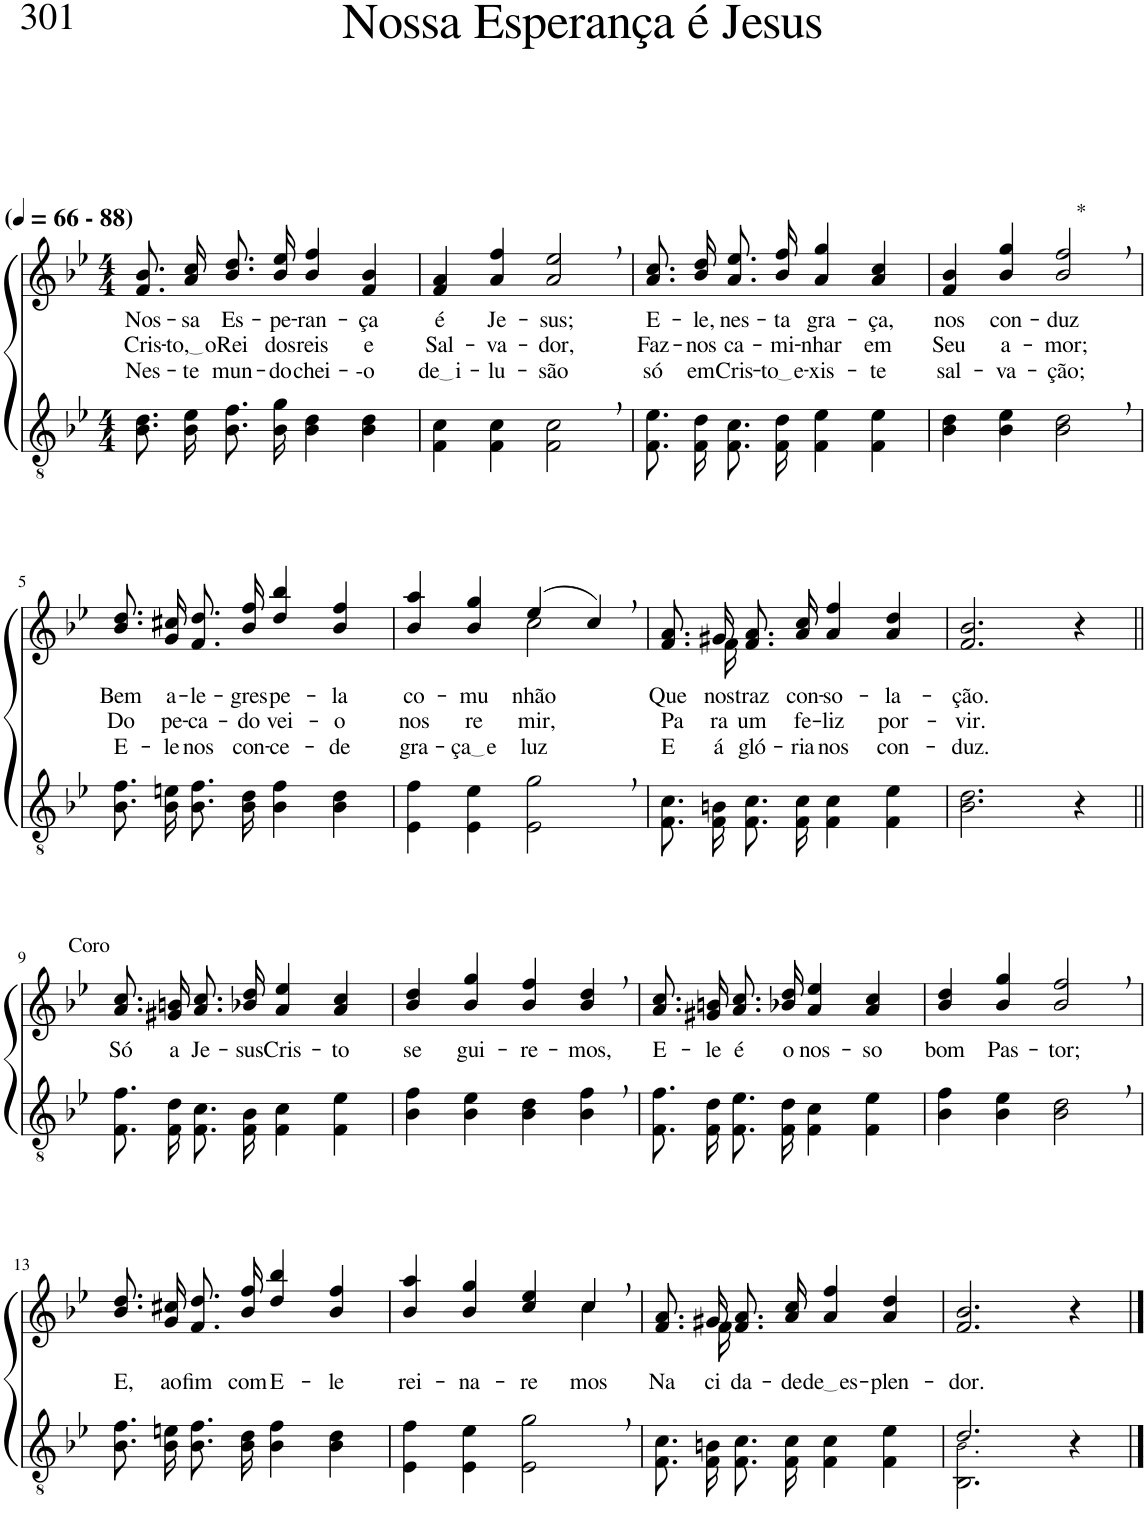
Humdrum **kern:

**kern	**kern	**text	**text	**text
*part2	*part1	*part1	*part1	*part1
*staff2	*staff1	*staff1	*staff1	*staff1
*I"Parte III e IV	*I"Parte I e II	*	*	*
*clefGv2	*clefG2	*	*	*
*Trd4c7	*Trd4c7	*	*	*
*k[b-e-]	*k[b-e-]	*	*	*
*M4/4	*M4/4	*	*	*
*MM66	*MM66	*	*	*
=1	=1	=1	=1	=1
!	!LO:TX:a:B:t=(	!	!	!
!	!LO:TX:a:B:t=- 88)	!	!	!
!	!	!LO:LY:b	!LO:LY:b	!LO:LY:b
8.B-\ 8.d\L	8.f/ 8.b-/L	Nos-	Cris-	Nes-
!	!	!LO:LY:b	!LO:LY:b	!LO:LY:b
16B-\ 16e-\Jk	16a/ 16cc/Jk	-sa	to, o	-te
!	!	!LO:LY:b	!LO:LY:b	!LO:LY:b
8.B-\ 8.f\L	8.b-\ 8.dd\L	Es-	Rei	mun-
!	!	!LO:LY:b	!LO:LY:b	!LO:LY:b
16B-\ 16g\Jk	16b-\ 16ee-\Jk	-pe-	dos	-do
!	!	!LO:LY:b	!LO:LY:b	!LO:LY:b
4B-\ 4d\	4b-/ 4ff/	-ran-	reis	chei-
!	!	!LO:LY:b	!LO:LY:b	!LO:LY:b
4B-\ 4d\	4f/ 4b-/	-ça	e	--o
=2	=2	=2	=2	=2
!	!	!LO:LY:b	!LO:LY:b	!LO:LY:b
4F\ 4c\	4f/ 4a/	é	Sal-	de i
!	!	!LO:LY:b	!LO:LY:b	!LO:LY:b
4F\ 4c\	4a/ 4ff/	Je-	-va-	-lu-
!	!	!LO:LY:b	!LO:LY:b	!LO:LY:b
2F\, 2c\,	2a/, 2ee-/,	-sus;	-dor,	-são
=3	=3	=3	=3	=3
!	!	!LO:LY:b	!LO:LY:b	!LO:LY:b
8.F/ 8.e-/L	8.a\ 8.cc\L	E-	Faz-	só
!	!	!LO:LY:b	!LO:LY:b	!LO:LY:b
16F/ 16d/Jk	16b-\ 16dd\Jk	-le,	-nos	em
!	!	!LO:LY:b	!LO:LY:b	!LO:LY:b
8.F/ 8.c/L	8.a\ 8.ee-\L	nes-	ca-	Cris-
!	!	!LO:LY:b	!LO:LY:b	!LO:LY:b
16F/ 16d/Jk	16b-\ 16ff\Jk	-ta	-mi-	to e
!	!	!LO:LY:b	!LO:LY:b	!LO:LY:b
4F\ 4e-\	4a/ 4gg/	gra-	-nhar	-xis-
!	!	!LO:LY:b	!LO:LY:b	!LO:LY:b
4F\ 4e-\	4a/ 4cc/	-ça,	em	-te
=4	=4	=4	=4	=4
!	!	!LO:LY:b	!LO:LY:b	!LO:LY:b
4B-\ 4d\	4f/ 4b-/	nos	Seu	sal-
!	!	!LO:LY:b	!LO:LY:b	!LO:LY:b
4B-\ 4e-\	4b-/ 4gg/	con-	a-	-va-
!	!LO:TX:a:t=*	!	!	!
!	!	!LO:LY:b	!LO:LY:b	!LO:LY:b
2B-\, 2d\,	2b-/, 2ff/,	-duz	-mor;	-ção;
!!LO:LB:g=z
=5	=5	=5	=5	=5
!	!	!LO:LY:b	!LO:LY:b	!LO:LY:b
8.B-\ 8.f\L	8.b-\ 8.dd\L	Bem	Do	E-
!	!	!LO:LY:b	!LO:LY:b	!LO:LY:b
16B-\ 16en\Jk	16g\ 16cc#X\Jk	a-	pe-	-le
!	!	!LO:LY:b	!LO:LY:b	!LO:LY:b
8.B-\ 8.f\L	8.f\ 8.dd\L	-le-	-ca-	nos
!	!	!LO:LY:b	!LO:LY:b	!LO:LY:b
16B-\ 16d\Jk	16b-\ 16ff\Jk	-gres	-do	con-
!	!	!LO:LY:b	!LO:LY:b	!LO:LY:b
4B-\ 4f\	4dd/ 4bb-/	pe-	vei-	-ce-
!	!	!LO:LY:b	!LO:LY:b	!LO:LY:b
4B-\ 4d\	4b-/ 4ff/	-la	-o	-de
=6	=6	=6	=6	=6
!	!	!LO:LY:b	!LO:LY:b	!LO:LY:b
*	*^	*	*	*
4E-\ 4f\	4b-/ 4aa/	2ryy	co-	nos	gra-
!	!	!	!LO:LY:b	!LO:LY:b	!LO:LY:b
4E-\ 4e-\	4b-/ 4gg/	.	-mu-	re-	ça e
!	!	!	!LO:LY:b	!LO:LY:b	!LO:LY:b
2E-\, 2g\,	(4ee-/	2cc\	-nhão	-mir,	luz
.	4cc,/)	.	.	.	.
=7	=7	=7	=7	=7	=7
!	!	!	!LO:LY:b	!LO:LY:b	!LO:LY:b
8.F/ 8.c/L	8.f/ 8.a/L	8.ryy	Que	Pa-	E
!	!	!	!LO:LY:b	!LO:LY:b	!LO:LY:b
16F/ 16Bn/Jk	16g#X/Jk	16f\	nos	-ra	á
!	!	!	!LO:LY:b	!LO:LY:b	!LO:LY:b
8.F/ 8.c/L	8.f/ 8.a/L	2.ryy	traz	um	gló-
!	!	!	!LO:LY:b	!LO:LY:b	!LO:LY:b
16F/ 16c/Jk	16a/ 16cc/Jk	.	con-	fe-	-ria
!	!	!	!LO:LY:b	!LO:LY:b	!LO:LY:b
4F\ 4c\	4a/ 4ff/	.	-so-	-liz	nos
!	!	!	!LO:LY:b	!LO:LY:b	!LO:LY:b
4F\ 4e-\	4a/ 4dd/	.	-la-	por-	con-
*	*v	*v	*	*	*
=8	=8	=8	=8	=8
!	!	!LO:LY:b	!LO:LY:b	!LO:LY:b
2.B-\ 2.d\	2.f/ 2.b-/	-ção.	-vir.	-duz.
4r	4r	.	.	.
!!LO:LB:g=z
=9||	=9||	=9||	=9||	=9||
!	!LO:TX:a:t=Coro	!	!	!
!	!	!LO:LY:b	!	!
8.F/ 8.f/L	8.a/ 8.cc/L	Só	.	.
!	!	!LO:LY:b	!	!
16F/ 16d/Jk	16g#X/ 16bn/Jk	a	.	.
!	!	!LO:LY:b	!	!
8.F/ 8.c/L	8.a\ 8.cc\L	Je-	.	.
!	!	!LO:LY:b	!	!
16F/ 16B-/Jk	16b-X\ 16dd\Jk	-sus	.	.
!	!	!LO:LY:b	!	!
4F\ 4c\	4a/ 4ee-/	Cris-	.	.
!	!	!LO:LY:b	!	!
4F\ 4e-\	4a/ 4cc/	-to	.	.
=10	=10	=10	=10	=10
!	!	!LO:LY:b	!	!
4B-\ 4f\	4b-/ 4dd/	se	.	.
!	!	!LO:LY:b	!	!
4B-\ 4e-\	4b-/ 4gg/	gui-	.	.
!	!	!LO:LY:b	!	!
4B-\ 4d\	4b-/ 4ff/	-re-	.	.
!	!	!LO:LY:b	!	!
4B-\, 4f\,	4b-/, 4dd/,	-mos,	.	.
=11	=11	=11	=11	=11
!	!	!LO:LY:b	!	!
8.F/ 8.f/L	8.a/ 8.cc/L	E-	.	.
!	!	!LO:LY:b	!	!
16F/ 16d/Jk	16g#X/ 16bn/Jk	-le	.	.
!	!	!LO:LY:b	!	!
8.F/ 8.e-/L	8.a\ 8.cc\L	é	.	.
!	!	!LO:LY:b	!	!
16F/ 16d/Jk	16b-X\ 16dd\Jk	o	.	.
!	!	!LO:LY:b	!	!
4F\ 4c\	4a/ 4ee-/	nos-	.	.
!	!	!LO:LY:b	!	!
4F\ 4e-\	4a/ 4cc/	-so	.	.
=12	=12	=12	=12	=12
!	!	!LO:LY:b	!	!
4B-\ 4f\	4b-/ 4dd/	bom	.	.
!	!	!LO:LY:b	!	!
4B-\ 4e-\	4b-/ 4gg/	Pas-	.	.
!	!	!LO:LY:b	!	!
2B-\, 2d\,	2b-/, 2ff/,	-tor;	.	.
!!LO:LB:g=z
=13	=13	=13	=13	=13
!	!	!LO:LY:b	!	!
8.B-\ 8.f\L	8.b-\ 8.dd\L	E,	.	.
!	!	!LO:LY:b	!	!
16B-\ 16en\Jk	16g\ 16cc#X\Jk	ao	.	.
!	!	!LO:LY:b	!	!
8.B-\ 8.f\L	8.f\ 8.dd\L	fim	.	.
!	!	!LO:LY:b	!	!
16B-\ 16d\Jk	16b-\ 16ff\Jk	com	.	.
!	!	!LO:LY:b	!	!
4B-\ 4f\	4dd/ 4bb-/	E-	.	.
!	!	!LO:LY:b	!	!
4B-\ 4d\	4b-/ 4ff/	-le	.	.
=14	=14	=14	=14	=14
!	!	!LO:LY:b	!	!
*	*^	*	*	*
4E-\ 4f\	4b-/ 4aa/	2.ryy	rei-	.	.
!	!	!	!LO:LY:b	!	!
4E-\ 4e-\	4b-/ 4gg/	.	-na-	.	.
!	!	!	!LO:LY:b	!	!
2E-\, 2g\,	4cc/ 4ee-/	.	-re-	.	.
!	!	!	!LO:LY:b	!	!
.	4cc,/	4cc\	-mos	.	.
=15	=15	=15	=15	=15	=15
!	!	!	!LO:LY:b	!	!
8.F/ 8.c/L	8.f/ 8.a/L	8.ryy	Na	.	.
!	!	!	!LO:LY:b	!	!
16F/ 16Bn/Jk	16g#X/Jk	16f\	ci-	.	.
!	!	!	!LO:LY:b	!	!
8.F/ 8.c/L	8.f/ 8.a/L	2.ryy	-da-	.	.
!	!	!	!LO:LY:b	!	!
16F/ 16c/Jk	16a/ 16cc/Jk	.	-de	.	.
!	!	!	!LO:LY:b	!	!
4F\ 4c\	4a/ 4ff/	.	de es	.	.
!	!	!	!LO:LY:b	!	!
4F\ 4e-\	4a/ 4dd/	.	-plen-	.	.
*	*v	*v	*	*	*
=16	=16	=16	=16	=16
*^	*	*	*	*
!	!	!	!LO:LY:b	!	!
2.d/	2.BB-\ 2.B-!\	2.f/ 2.b-/	-dor.	.	.
4r	4ryy	4r	.	.	.
*v	*v	*	*	*	*
==	==	==	==	==
*-	*-	*-	*-	*-
